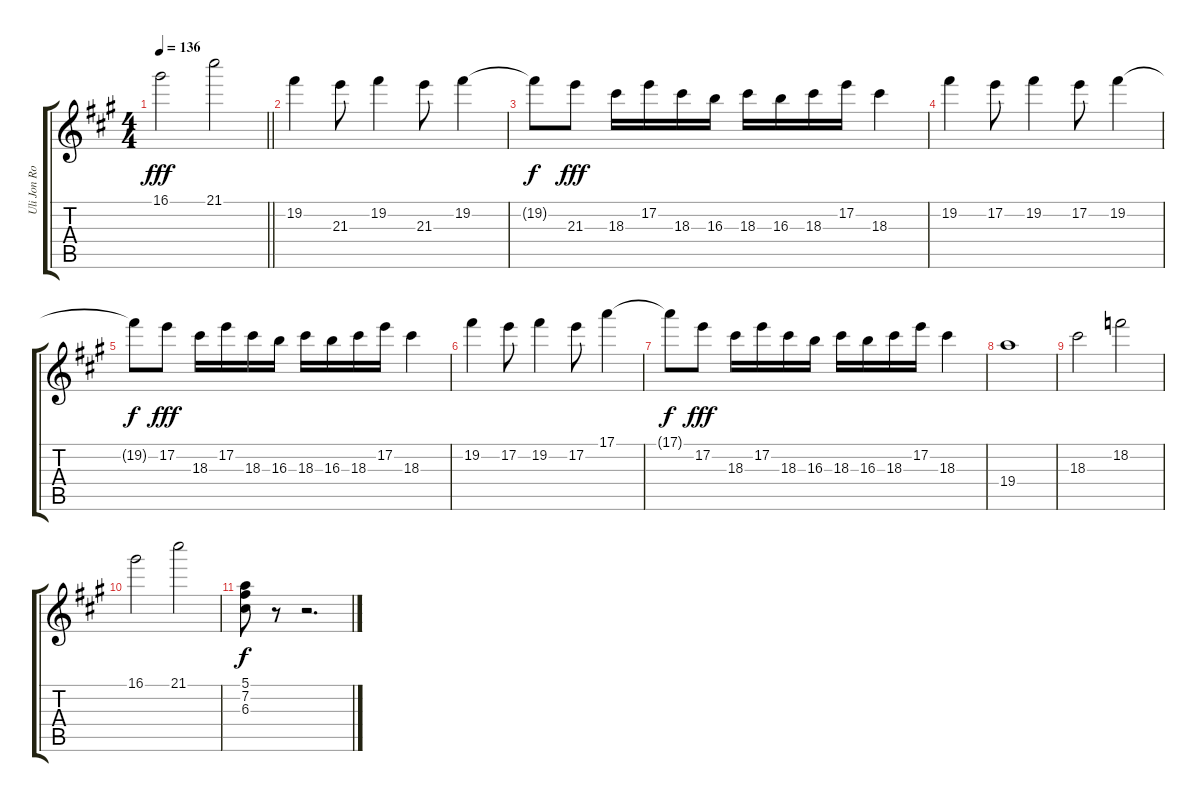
\track ("Uli Jon Roth" "Uli Jon Ro") {instrument overdrivenguitar}
\staff {score tabs}
\tuning (E4 B3 G3 D3 A2 E2) {hide}
\ts (4 4)
\tempo 136
\clef g2
\barLineRight lightlight
\ks a
16.1.2{dy fff} 21.1.2 |
19.2.4 21.3.8 19.2.4 21.3.8 19.2.4 |
19.2{t}.8{dy f} 21.3.8{dy fff} 18.3.16 17.2.16 18.3.16 16.3.16 18.3.16 16.3.16 18.3.16 17.2.16 18.3.4 |
19.2.4 17.2.8 19.2.4 17.2.8 19.2.4 |
19.2{t}.8{dy f} 17.2.8{dy fff} 18.3.16 17.2.16 18.3.16 16.3.16 18.3.16 16.3.16 18.3.16 17.2.16 18.3.4 |
19.2.4 17.2.8 19.2.4 17.2.8 17.1.4 |
17.1{t}.8{dy f} 17.2.8{dy fff} 18.3.16 17.2.16 18.3.16 16.3.16 18.3.16 16.3.16 18.3.16 17.2.16 18.3.4 |
19.4.1 |
18.3.2 18.2.2 |
16.1.2 21.1.2 |
(5.1 7.2 6.3).8{dy f} r.8 r.2{d}
